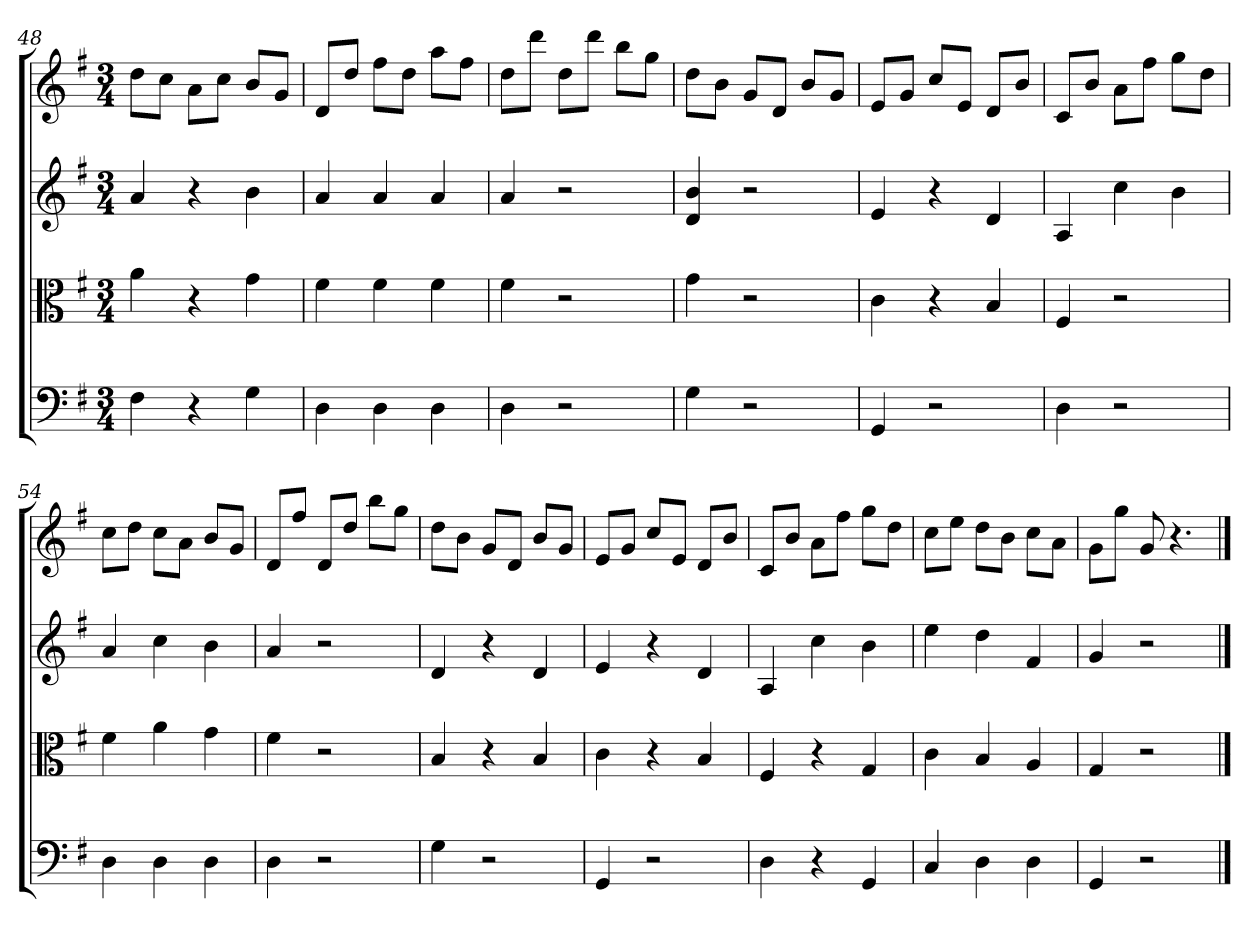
**kern	**kern	**kern	**kern
*part4	*part3	*part2	*part1
*staff4	*staff3	*staff2	*staff1
*clefF4	*clefC3	*	*
*k[f#]	*k[f#]	*k[f#]	*k[f#]
*G:	*G:	*G:	*G:
*M3/4	*M3/4	*M3/4	*M3/4
=48	=48	=48	=48
4F#	4a	4a	8ddL
.	.	.	8ccJ
4r	4r	4r	8aL
.	.	.	8ccJ
4G	4g	4b	8bL
.	.	.	8gJ
=49	=49	=49	=49
4D	4f#	4a	8dL
.	.	.	8ddJ
4D	4f#	4a	8ff#L
.	.	.	8ddJ
4D	4f#	4a	8aaL
.	.	.	8ff#J
=50	=50	=50	=50
4D	4f#	4a	8ddL
.	.	.	8dddJ
2r	2r	2r	8ddL
.	.	.	8dddJ
.	.	.	8bbL
.	.	.	8ggJ
=51	=51	=51	=51
4G	4g	4d 4b	8ddL
.	.	.	8bJ
2r	2r	2r	8gL
.	.	.	8dJ
.	.	.	8bL
.	.	.	8gJ
=52	=52	=52	=52
4GG	4c	4e	8eL
.	.	.	8gJ
2r	4r	4r	8ccL
.	.	.	8eJ
.	4B	4d	8dL
.	.	.	8bJ
=53	=53	=53	=53
4D	4F#	4A	8cL
.	.	.	8bJ
2r	2r	4cc	8aL
.	.	.	8ff#J
.	.	4b	8ggL
.	.	.	8ddJ
=54	=54	=54	=54
4D	4f#	4a	8ccL
.	.	.	8ddJ
4D	4a	4cc	8ccL
.	.	.	8aJ
4D	4g	4b	8bL
.	.	.	8gJ
=55	=55	=55	=55
4D	4f#	4a	8dL
.	.	.	8ff#J
2r	2r	2r	8dL
.	.	.	8ddJ
.	.	.	8bbL
.	.	.	8ggJ
=56	=56	=56	=56
4G	4B	4d	8ddL
.	.	.	8bJ
2r	4r	4r	8gL
.	.	.	8dJ
.	4B	4d	8bL
.	.	.	8gJ
=57	=57	=57	=57
4GG	4c	4e	8eL
.	.	.	8gJ
2r	4r	4r	8ccL
.	.	.	8eJ
.	4B	4d	8dL
.	.	.	8bJ
=58	=58	=58	=58
4D	4F#	4A	8cL
.	.	.	8bJ
4r	4r	4cc	8aL
.	.	.	8ff#J
4GG	4G	4b	8ggL
.	.	.	8ddJ
=59	=59	=59	=59
4C	4c	4ee	8ccL
.	.	.	8eeJ
4D	4B	4dd	8ddL
.	.	.	8bJ
4D	4A	4f#	8ccL
.	.	.	8aJ
=60	=60	=60	=60
4GG	4G	4g	8gL
.	.	.	8ggJ
2r	2r	2r	8g
.	.	.	4.r
==	==	==	==
*-	*-	*-	*-
